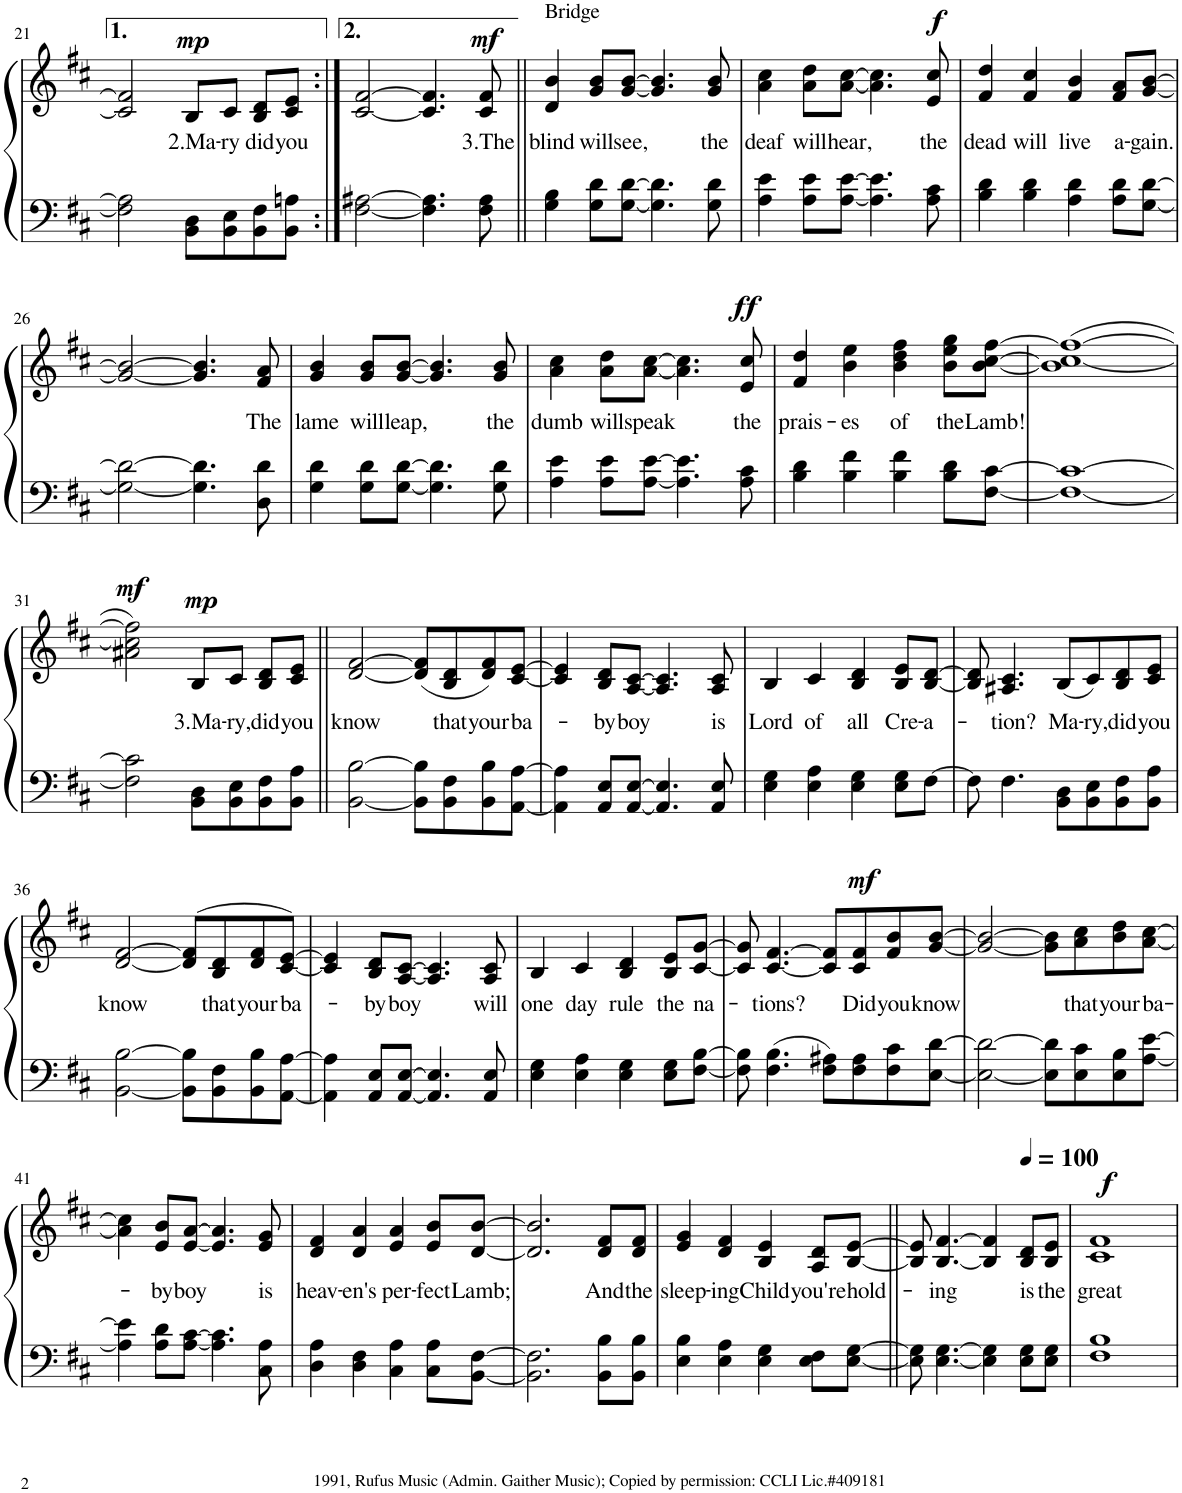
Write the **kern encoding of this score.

**kern	**kern	**text	**dynam
*part1	*part1	*part1	*part1
*staff2	*staff1	*staff1	*staff1/2
*I"Piano	*	*	*
*I'Pno.	*	*	*
!!LO:PB:g=z
*clefF4	*clefG2	*	*
*k[f#c#]	*k[f#c#]	*	*
*M4/4	*M4/4	*	*
=21	=21	=21	=21
2F#\] 2A#\]	2c#/] 2f#/]	.	.
!	!	!LO:LY:b	!LO:DY:a
8BB\ 8D\L	8B/L	2.Ma-	mp
!	!	!LO:LY:b	!
8BB\ 8E\	8c#/J	-ry	.
!	!	!LO:LY:b	!
8BB\ 8F#\	8B/ 8d/L	did	.
!	!	!LO:LY:b	!
8BB\ 8An\J	8c#/ 8e/J	you	.
=22:|!	=22:|!	=22:|!	=22:|!
[2F#\ [2A#X\	[2c#/ [2f#/	.	.
4.F#\] 4.A#\]	4.c#/] 4.f#/]	.	.
!	!	!LO:LY:b	!LO:DY:a
8F#\ 8A#\	8c#/ 8f#/	3.The	mf
=23||	=23||	=23||	=23||
!	!LO:TX:a:t=Bridge	!	!
!	!	!LO:LY:b	!
4G\ 4B\	4d/ 4b/	blind	.
!	!	!LO:LY:b	!
8G\ 8d\L	8g/ 8b/L	will	.
!	!	!LO:LY:b	!
[8G\ [8d\J	[8g/ [8b/J	see,	.
4.G\] 4.d\]	4.g/] 4.b/]	.	.
!	!	!LO:LY:b	!
8G\ 8d\	8g/ 8b/	the	.
=24	=24	=24	=24
!	!	!LO:LY:b	!
4A\ 4e\	4a\ 4cc#\	deaf	.
!	!	!LO:LY:b	!
8A\ 8e\L	8a\ 8dd\L	will	.
!	!	!LO:LY:b	!
[8A\ [8e\J	[8a\ [8cc#\J	hear,	.
4.A\] 4.e\]	4.a\] 4.cc#\]	.	.
!	!	!LO:LY:b	!LO:DY:a
8A\ 8c#\	8e/ 8cc#/	the	f
=25	=25	=25	=25
!	!	!LO:LY:b	!
4B\ 4d\	4f#/ 4dd/	dead	.
!	!	!LO:LY:b	!
4B\ 4d\	4f#/ 4cc#/	will	.
!	!	!LO:LY:b	!
4A\ 4d\	4f#/ 4b/	live	.
!	!	!LO:LY:b	!
8A\ 8d\L	8f#/ 8a/L	a-	.
!	!	!LO:LY:b	!
[8G\ [8d\J	[8g/ [8b/J	-gain.	.
!!LO:LB:g=z
=26	=26	=26	=26
2G\_ 2d\_	2g/_ 2b/_	.	.
4.G\] 4.d\]	4.g/] 4.b/]	.	.
!	!	!LO:LY:b	!
8D\ 8d\	8f#/ 8a/	The	.
=27	=27	=27	=27
!	!	!LO:LY:b	!
4G\ 4d\	4g/ 4b/	lame	.
!	!	!LO:LY:b	!
8G\ 8d\L	8g/ 8b/L	will	.
!	!	!LO:LY:b	!
[8G\ [8d\J	[8g/ [8b/J	leap,	.
4.G\] 4.d\]	4.g/] 4.b/]	.	.
!	!	!LO:LY:b	!
8G\ 8d\	8g/ 8b/	the	.
=28	=28	=28	=28
!	!	!LO:LY:b	!
4A\ 4e\	4a\ 4cc#\	dumb	.
!	!	!LO:LY:b	!
8A\ 8e\L	8a\ 8dd\L	will	.
!	!	!LO:LY:b	!
[8A\ [8e\J	[8a\ [8cc#\J	speak	.
4.A\] 4.e\]	4.a\] 4.cc#\]	.	.
!	!	!LO:LY:b	!LO:DY:a
8A\ 8c#\	8e/ 8cc#/	the	ff
=29	=29	=29	=29
!	!	!LO:LY:b	!
4B\ 4d\	4f#/ 4dd/	prais-	.
!	!	!LO:LY:b	!
4B\ 4f#\	4b\ 4ee\	-es	.
!	!	!LO:LY:b	!
4B\ 4f#\	4b\ 4dd\ 4ff#\	of	.
!	!	!LO:LY:b	!
8B\ 8d\L	8b\ 8ee\ 8gg\L	the	.
!	!	!LO:LY:b	!
[8F#\ [8c#\J	[8b\ [8cc#\ [8ff#\J	Lamb!	.
=30	=30	=30	=30
1F#_ 1c#_	(1b] 1cc#_ 1ff#_	.	.
!!LO:LB:g=z
=31	=31	=31	=31
!	!	!	!LO:DY:a
2F#\] 2c#\]	2a#X\ 2cc#\] 2ff#\])	.	mf
!	!	!LO:LY:b	!LO:DY:a
8BB\ 8D\L	8B/L	3.Ma-	mp
!	!	!LO:LY:b	!
8BB\ 8E\	8c#/J	-ry,	.
!	!	!LO:LY:b	!
8BB\ 8F#\	8B/ 8d/L	did	.
!	!	!LO:LY:b	!
8BB\ 8A\J	8c#/ 8e/J	you	.
=32||	=32||	=32||	=32||
!	!	!LO:LY:b	!
[2BB\ [2B\	[2d/ [2f#/	know	.
8BB\] 8B\]L	(<8d/] 8f#/]L	.	.
!	!	!LO:LY:b	!
8BB\ 8F#\	8B/ 8d/	that	.
!	!	!LO:LY:b	!
8BB\ 8B\	8d/ 8f#/)	your	.
!	!	!LO:LY:b	!
[8AA\ [8A\J	[8c#/ [8e/J	ba-	.
=33	=33	=33	=33
4AA\] 4A\]	4c#/] 4e/]	.	.
!	!	!LO:LY:b	!
8AA/ 8E/L	8B/ 8d/L	-by	.
!	!	!LO:LY:b	!
[8AA/ [8E/J	[8A/ [8c#/J	boy	.
4.AA/] 4.E/]	4.A/] 4.c#/]	.	.
!	!	!LO:LY:b	!
8AA/ 8E/	8A/ 8c#/	is	.
=34	=34	=34	=34
!	!	!LO:LY:b	!
4E\ 4G\	4B/	Lord	.
!	!	!LO:LY:b	!
4E\ 4A\	4c#/	of	.
!	!	!LO:LY:b	!
4E\ 4G\	4B/ 4d/	all	.
!	!	!LO:LY:b	!
8E\ 8G\L	8B/ 8e/L	Cre-	.
!	!	!LO:LY:b	!
[8F#\J	[8B/ [8d/J	-a-	.
=35	=35	=35	=35
8F#\]	8B/] 8d/]	.	.
!	!	!LO:LY:b	!
4.F#\	4.A#X/ 4.c#/	-tion?	.
!	!	!LO:LY:b	!
8BB\ 8D\L	(<8B/L	Ma-	.
!	!	!LO:LY:b	!
8BB\ 8E\	8c#/)	-ry,	.
!	!	!LO:LY:b	!
8BB\ 8F#\	8B/ 8d/	did	.
!	!	!LO:LY:b	!
8BB\ 8A\J	8c#/ 8e/J	you	.
!!LO:LB:g=z
=36	=36	=36	=36
!	!	!LO:LY:b	!
[2BB\ [2B\	[2d/ [2f#/	know	.
8BB\] 8B\]L	(>8d/] 8f#/]L	.	.
!	!	!LO:LY:b	!
8BB\ 8F#\	8B/ 8d/	that	.
!	!	!LO:LY:b	!
8BB\ 8B\	8d/ 8f#/	your	.
!	!	!LO:LY:b	!
[8AA\ [8A\J	[8c#/ [8e/J)	ba-	.
=37	=37	=37	=37
4AA\] 4A\]	4c#/] 4e/]	.	.
!	!	!LO:LY:b	!
8AA/ 8E/L	8B/ 8d/L	-by	.
!	!	!LO:LY:b	!
[8AA/ [8E/J	[8A/ [8c#/J	boy	.
4.AA/] 4.E/]	4.A/] 4.c#/]	.	.
!	!	!LO:LY:b	!
8AA/ 8E/	8A/ 8c#/	will	.
=38	=38	=38	=38
!	!	!LO:LY:b	!
4E\ 4G\	4B/	one	.
!	!	!LO:LY:b	!
4E\ 4A\	4c#/	day	.
!	!	!LO:LY:b	!
4E\ 4G\	4B/ 4d/	rule	.
!	!	!LO:LY:b	!
8E\ 8G\L	8B/ 8e/L	the	.
!	!	!LO:LY:b	!
[8F#\ [8B\J	[8c#/ [8g/J	na-	.
=39	=39	=39	=39
8F#\] 8B\]	8c#/] 8g/]	.	.
!	!	!LO:LY:b	!
4.F#\ 4.B\	[4.c#/ [4.f#/	-tions?	.
8F#\ 8A#X\L	8c#/] 8f#/]L	.	.
!	!	!LO:LY:b	!LO:DY:a
8F#\ 8A#\	8c#/ 8f#/	Did	mf
!	!	!LO:LY:b	!
8F#\ 8c#\	8f#/ 8b/	you	.
!	!	!LO:LY:b	!
[8E\ [8d\J	[8g/ [8b/J	know	.
=40	=40	=40	=40
2E\_ 2d\_	2g/_ 2b/_	.	.
8E\] 8d\]L	8g\] 8b\]L	.	.
!	!	!LO:LY:b	!
8E\ 8c#\	8a\ 8cc#\	that	.
!	!	!LO:LY:b	!
8E\ 8B\	8b\ 8dd\	your	.
!	!	!LO:LY:b	!
[8A\ [8e\J	[8a\ [8cc#\J	ba-	.
!!LO:LB:g=z
=41	=41	=41	=41
4A\] 4e\]	4a\] 4cc#\]	.	.
!	!	!LO:LY:b	!
8A\ 8d\L	8e/ 8b/L	-by	.
!	!	!LO:LY:b	!
[8A\ [8c#\J	[8e/ [8a/J	boy	.
4.A\] 4.c#\]	4.e/] 4.a/]	.	.
!	!	!LO:LY:b	!
8C#\ 8A\	8e/ 8g/	is	.
=42	=42	=42	=42
!	!	!LO:LY:b	!
4D\ 4A\	4d/ 4f#/	heav-	.
!	!	!LO:LY:b	!
4D\ 4F#\	4d/ 4a/	-en's	.
!	!	!LO:LY:b	!
4C#\ 4A\	4e/ 4a/	per-	.
!	!	!LO:LY:b	!
8C#\ 8A\L	8e/ 8b/L	-fect	.
!	!	!LO:LY:b	!
[8BB\ [8F#\J	[8d/ [8b/J	Lamb;	.
=43	=43	=43	=43
2.BB\] 2.F#\]	2.d/] 2.b/]	.	.
!	!	!LO:LY:b	!
8BB\ 8B\L	8d/ 8f#/L	And	.
!	!	!LO:LY:b	!
8BB\ 8B\J	8d/ 8f#/J	the	.
=44	=44	=44	=44
!	!	!LO:LY:b	!
4E\ 4B\	4e/ 4g/	sleep-	.
!	!	!LO:LY:b	!
4E\ 4A\	4d/ 4f#/	-ing	.
!	!	!LO:LY:b	!
4E\ 4G\	4B/ 4e/	Child	.
!	!	!LO:LY:b	!
8E\ 8F#\L	8A/ 8d/L	you're	.
!	!	!LO:LY:b	!
[8E\ [8G\J	[8B/ [8e/J	hold-	.
=45||	=45||	=45||	=45||
8E\] 8G\]	8B/] 8e/]	.	.
!	!	!LO:LY:b	!
[4.E\ [4.G\	[4.B/ [4.f#/	-ing	.
4E\] 4G\]	4B/] 4f#/]	.	.
*	*MM100	*	*
!	!	!LO:LY:b	!
8E\ 8G\L	8B/ 8d/L	is	.
!	!	!LO:LY:b	!
8E\ 8G\J	8B/ 8e/J	the	.
=46	=46	=46	=46
!	!	!LO:LY:b	!LO:DY:a
1F# 1B	1c# 1f#	great	f
=	=	=	=
*-	*-	*-	*-
